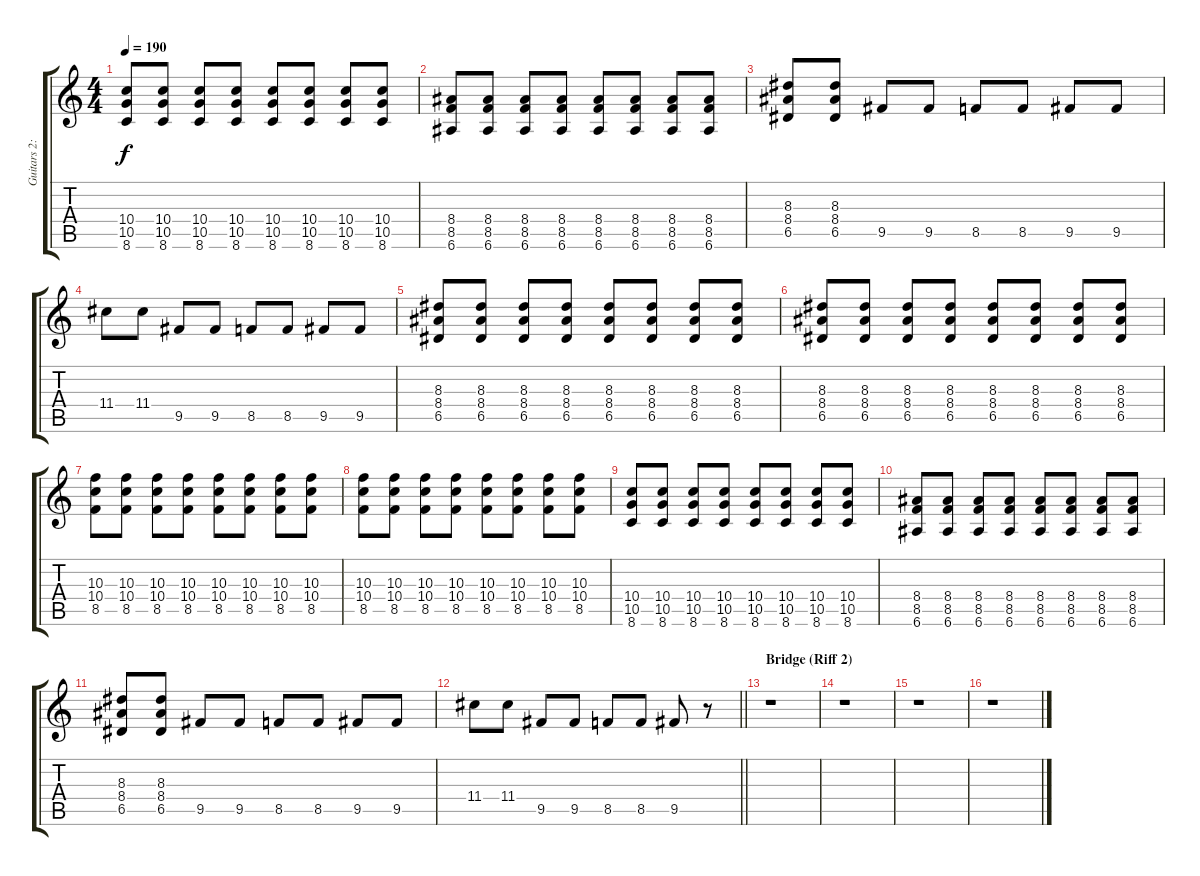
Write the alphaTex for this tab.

\track ("Guitars 2: (Electric Left-Pan)" "Guitars 2:") {instrument distortionguitar}
\staff {score tabs}
\tuning (E4 B3 G3 D3 A2 E2) {hide}
\ts (4 4)
\tempo 190
\clef g2
\ks c
(10.4 10.5 8.6).8{dy f} (10.4 10.5 8.6).8 (10.4 10.5 8.6).8 (10.4 10.5 8.6).8 (10.4 10.5 8.6).8 (10.4 10.5 8.6).8 (10.4 10.5 8.6).8 (10.4 10.5 8.6).8 |
(8.4 8.5 6.6).8 (8.4 8.5 6.6).8 (8.4 8.5 6.6).8 (8.4 8.5 6.6).8 (8.4 8.5 6.6).8 (8.4 8.5 6.6).8 (8.4 8.5 6.6).8 (8.4 8.5 6.6).8 |
(8.3 8.4 6.5).8 (8.3 8.4 6.5).8 9.5.8 9.5.8 8.5.8 8.5.8 9.5.8 9.5.8 |
11.4.8 11.4.8 9.5.8 9.5.8 8.5.8 8.5.8 9.5.8 9.5.8 |
(8.3 8.4 6.5).8 (8.3 8.4 6.5).8 (8.3 8.4 6.5).8 (8.3 8.4 6.5).8 (8.3 8.4 6.5).8 (8.3 8.4 6.5).8 (8.3 8.4 6.5).8 (8.3 8.4 6.5).8 |
(8.3 8.4 6.5).8 (8.3 8.4 6.5).8 (8.3 8.4 6.5).8 (8.3 8.4 6.5).8 (8.3 8.4 6.5).8 (8.3 8.4 6.5).8 (8.3 8.4 6.5).8 (8.3 8.4 6.5).8 |
(10.3 10.4 8.5).8 (10.3 10.4 8.5).8 (10.3 10.4 8.5).8 (10.3 10.4 8.5).8 (10.3 10.4 8.5).8 (10.3 10.4 8.5).8 (10.3 10.4 8.5).8 (10.3 10.4 8.5).8 |
(10.3 10.4 8.5).8 (10.3 10.4 8.5).8 (10.3 10.4 8.5).8 (10.3 10.4 8.5).8 (10.3 10.4 8.5).8 (10.3 10.4 8.5).8 (10.3 10.4 8.5).8 (10.3 10.4 8.5).8 |
(10.4 10.5 8.6).8 (10.4 10.5 8.6).8 (10.4 10.5 8.6).8 (10.4 10.5 8.6).8 (10.4 10.5 8.6).8 (10.4 10.5 8.6).8 (10.4 10.5 8.6).8 (10.4 10.5 8.6).8 |
(8.4 8.5 6.6).8 (8.4 8.5 6.6).8 (8.4 8.5 6.6).8 (8.4 8.5 6.6).8 (8.4 8.5 6.6).8 (8.4 8.5 6.6).8 (8.4 8.5 6.6).8 (8.4 8.5 6.6).8 |
(8.3 8.4 6.5).8 (8.3 8.4 6.5).8 9.5.8 9.5.8 8.5.8 8.5.8 9.5.8 9.5.8 |
\barLineRight lightlight
11.4.8 11.4.8 9.5.8 9.5.8 8.5.8 8.5.8 9.5.8 r.8 |
\section ("" "Bridge (Riff 2)")
r.1 |
r.1 |
r.1 |
r.1
